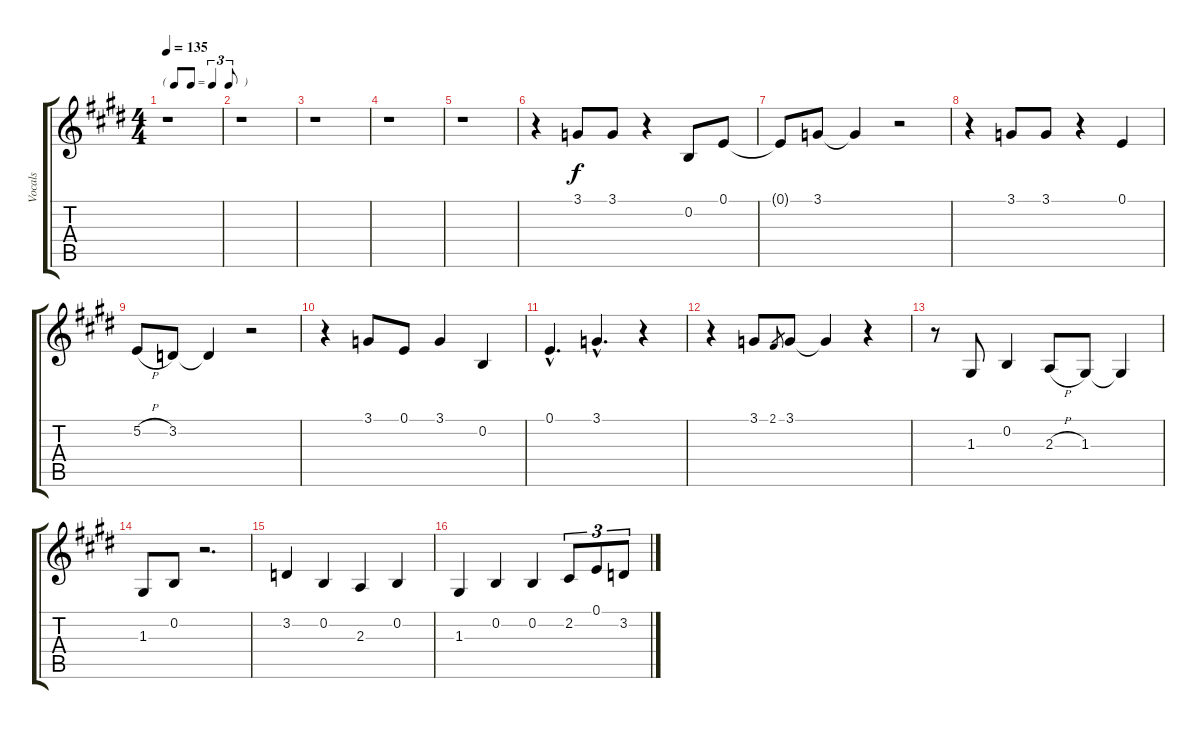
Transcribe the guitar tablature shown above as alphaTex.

\track ("Vocals" "Vocals") {instrument frenchhorn}
\staff {score tabs}
\tuning (E4 B3 G3 D3 A2 E2) {hide}
\ts (4 4)
\tf triplet8th
\tempo 135
\clef g2
\ks e
r.1{dy f instrument frenchhorn} |
r.1 |
r.1 |
r.1 |
r.1 |
r.4 3.1.8 3.1.8 r.4 0.2.8 0.1.8 |
0.1{t}.8 3.1.8 3.1{t}.4 r.2 |
r.4 3.1.8 3.1.8 r.4 0.1.4 |
5.2{h}.8 3.2.8 3.2{t}.4 r.2 |
r.4 3.1.8 0.1.8 3.1.4 0.2.4 |
0.1{hac}.4{d} 3.1{hac}.4{d} r.4 |
r.4 3.1.8 2.1.8{gr} 3.1.8 3.1{t}.4 r.4 |
r.8 1.3.8 0.2.4 2.3{h}.8 1.3.8 1.3{t}.4 |
1.3.8 0.2.8 r.2{d} |
3.2.4 0.2.4 2.3.4 0.2.4 |
1.3.4 0.2.4 0.2.4 2.2.8{tu (3 2)} 0.1.8{tu (3 2)} 3.2.8{tu (3 2)}
